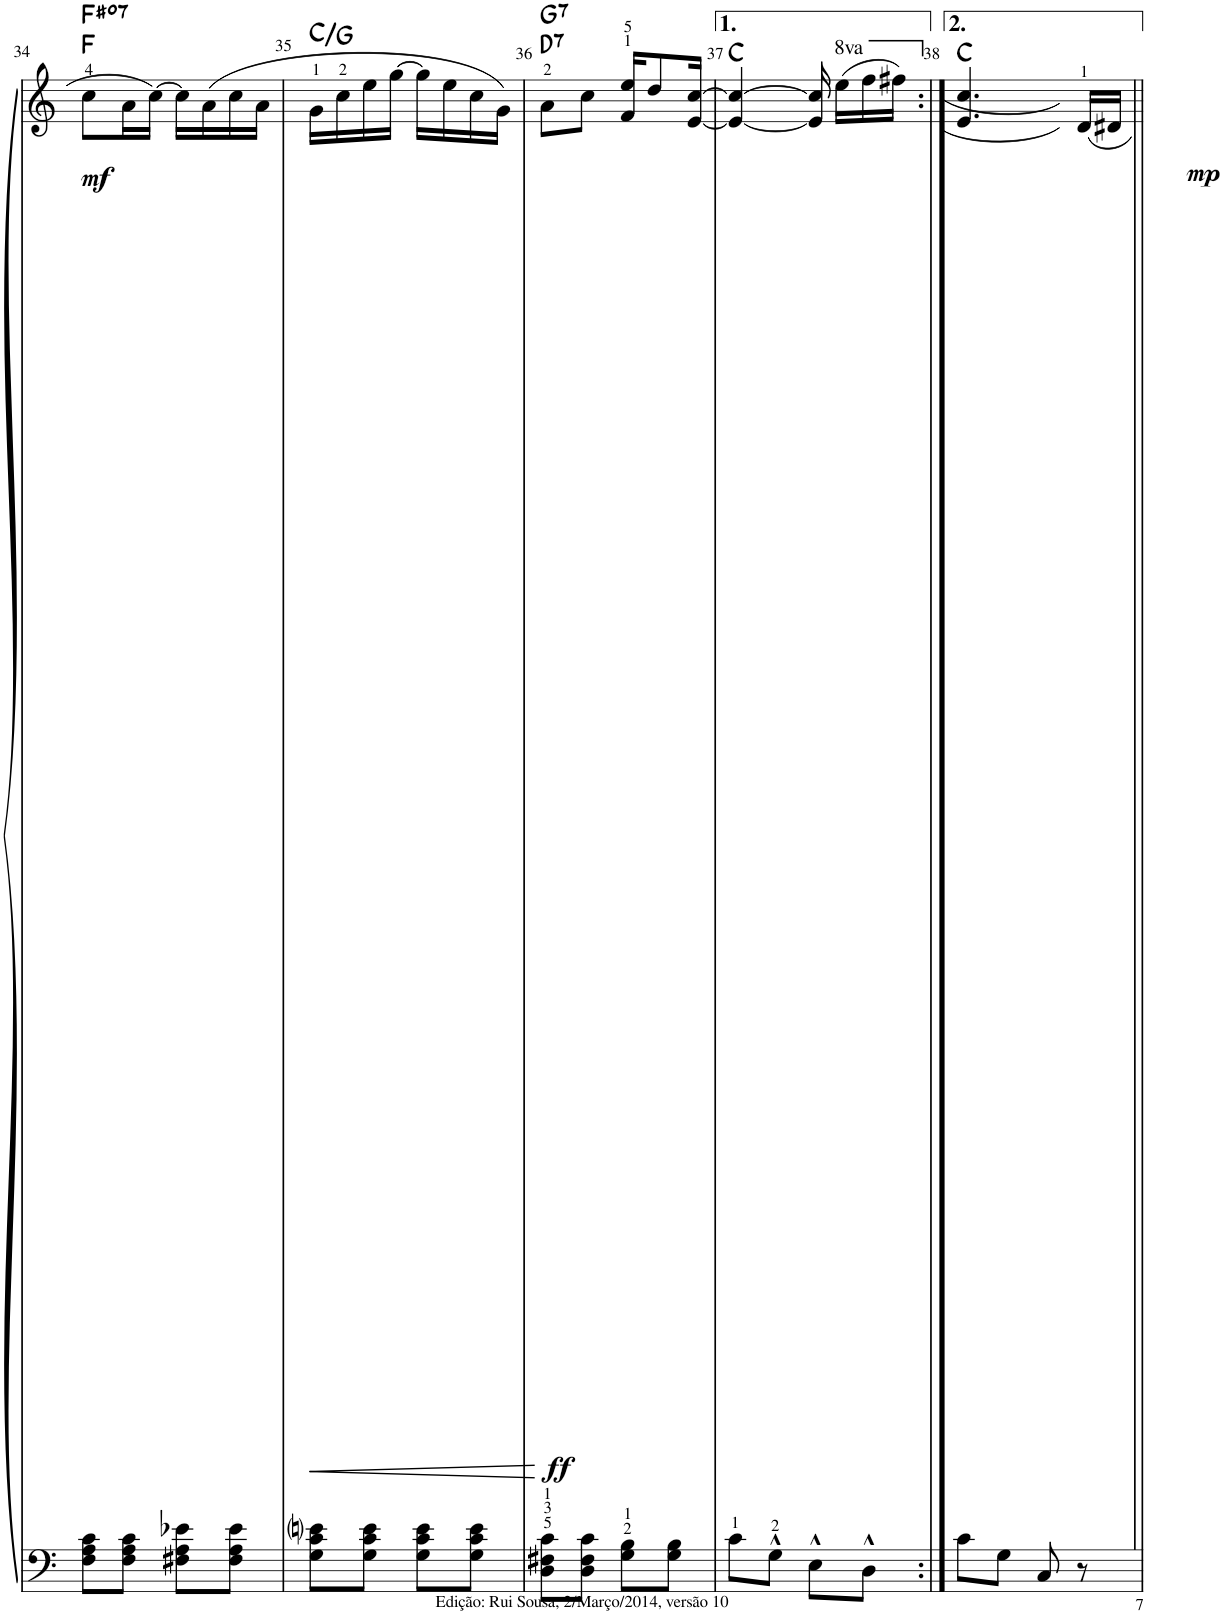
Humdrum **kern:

**kern	**kern	**dynam	**harte
*part2	*part1	*part1	*part1
*staff2	*staff1	*staff1	*
*I"Piano	*I"Piano	*	*
*I'Pno	*I'Pno	*	*
!!LO:PB:g=z
*clefF4	*clefG2	*	*
*k[]	*k[]	*	*
*M2/4	*M2/4	*	*
=34	=34	=34	=34
!	!	!LO:DY:b	!LO:H:n=2:kt=7
8F\ 8A\ 8c\L	8cc\L	mf	F:maj F#:dim7
8F\ 8A\ 8c\J	16a\L	.	.
.	[16cc\JJ	.	.
8F#X\ 8A\ 8e-X\L	16cc\LL]	.	.
.	(16a\	.	.
8F#\ 8A\ 8e-\J	16cc\	.	.
.	16a\JJ	.	.
=35	=35	=35	=35
!	!	!LO:HP:b	!
8G\ 8c\ 8eni\L	16g\LL	<	C:maj/5
.	16cc\	.	.
8G\ 8c\ 8e\J	16ee\	.	.
.	[16gg\JJ	.	.
8G\ 8c\ 8e\L	16gg\LL]	.	.
.	16ee\	.	.
8G\ 8c\ 8e\J	16cc\	.	.
.	16g\JJ)	.	.
.	.	[	.
=36	=36	=36	=36
!	!	!LO:DY:b	!LO:H:n=1:kt=7
!	!	!	!LO:H:n=2:kt=7
8D\ 8F#X\ 8c\L	8a\L	ff	D:7 G:7
8D\ 8F#\ 8c\J	8cc\J	.	.
8G\ 8B\L	16f/ 16ee/KL	.	.
.	8dd/	.	.
8G\ 8B\J	.	.	.
.	[16e/ [16cc/Jk	.	.
=37	=37	=37	=37
8c\L	4e/_ 4cc/_	.	C:maj
8G^^\J	.	.	.
8E^^\L	16e/] 16cc/]	.	.
*	*8va	*	*
.	(16eee\LL	.	.
8D^^\J	16fff\	.	.
.	16fff#X\JJ)	.	.
=38:|!	=38:|!	=38:|!	=38:|!
8c\L	((4.ee/ 4.ccc/	.	C:maj
8G\J	.	.	.
8C/	.	.	.
*	*X8va	*	*
!	!	!LO:DY:b	!
8r	16d/LL))	mp	.
.	16d#X/JJ	.	.
=||	=||	=||	=||
*-	*-	*-	*-
